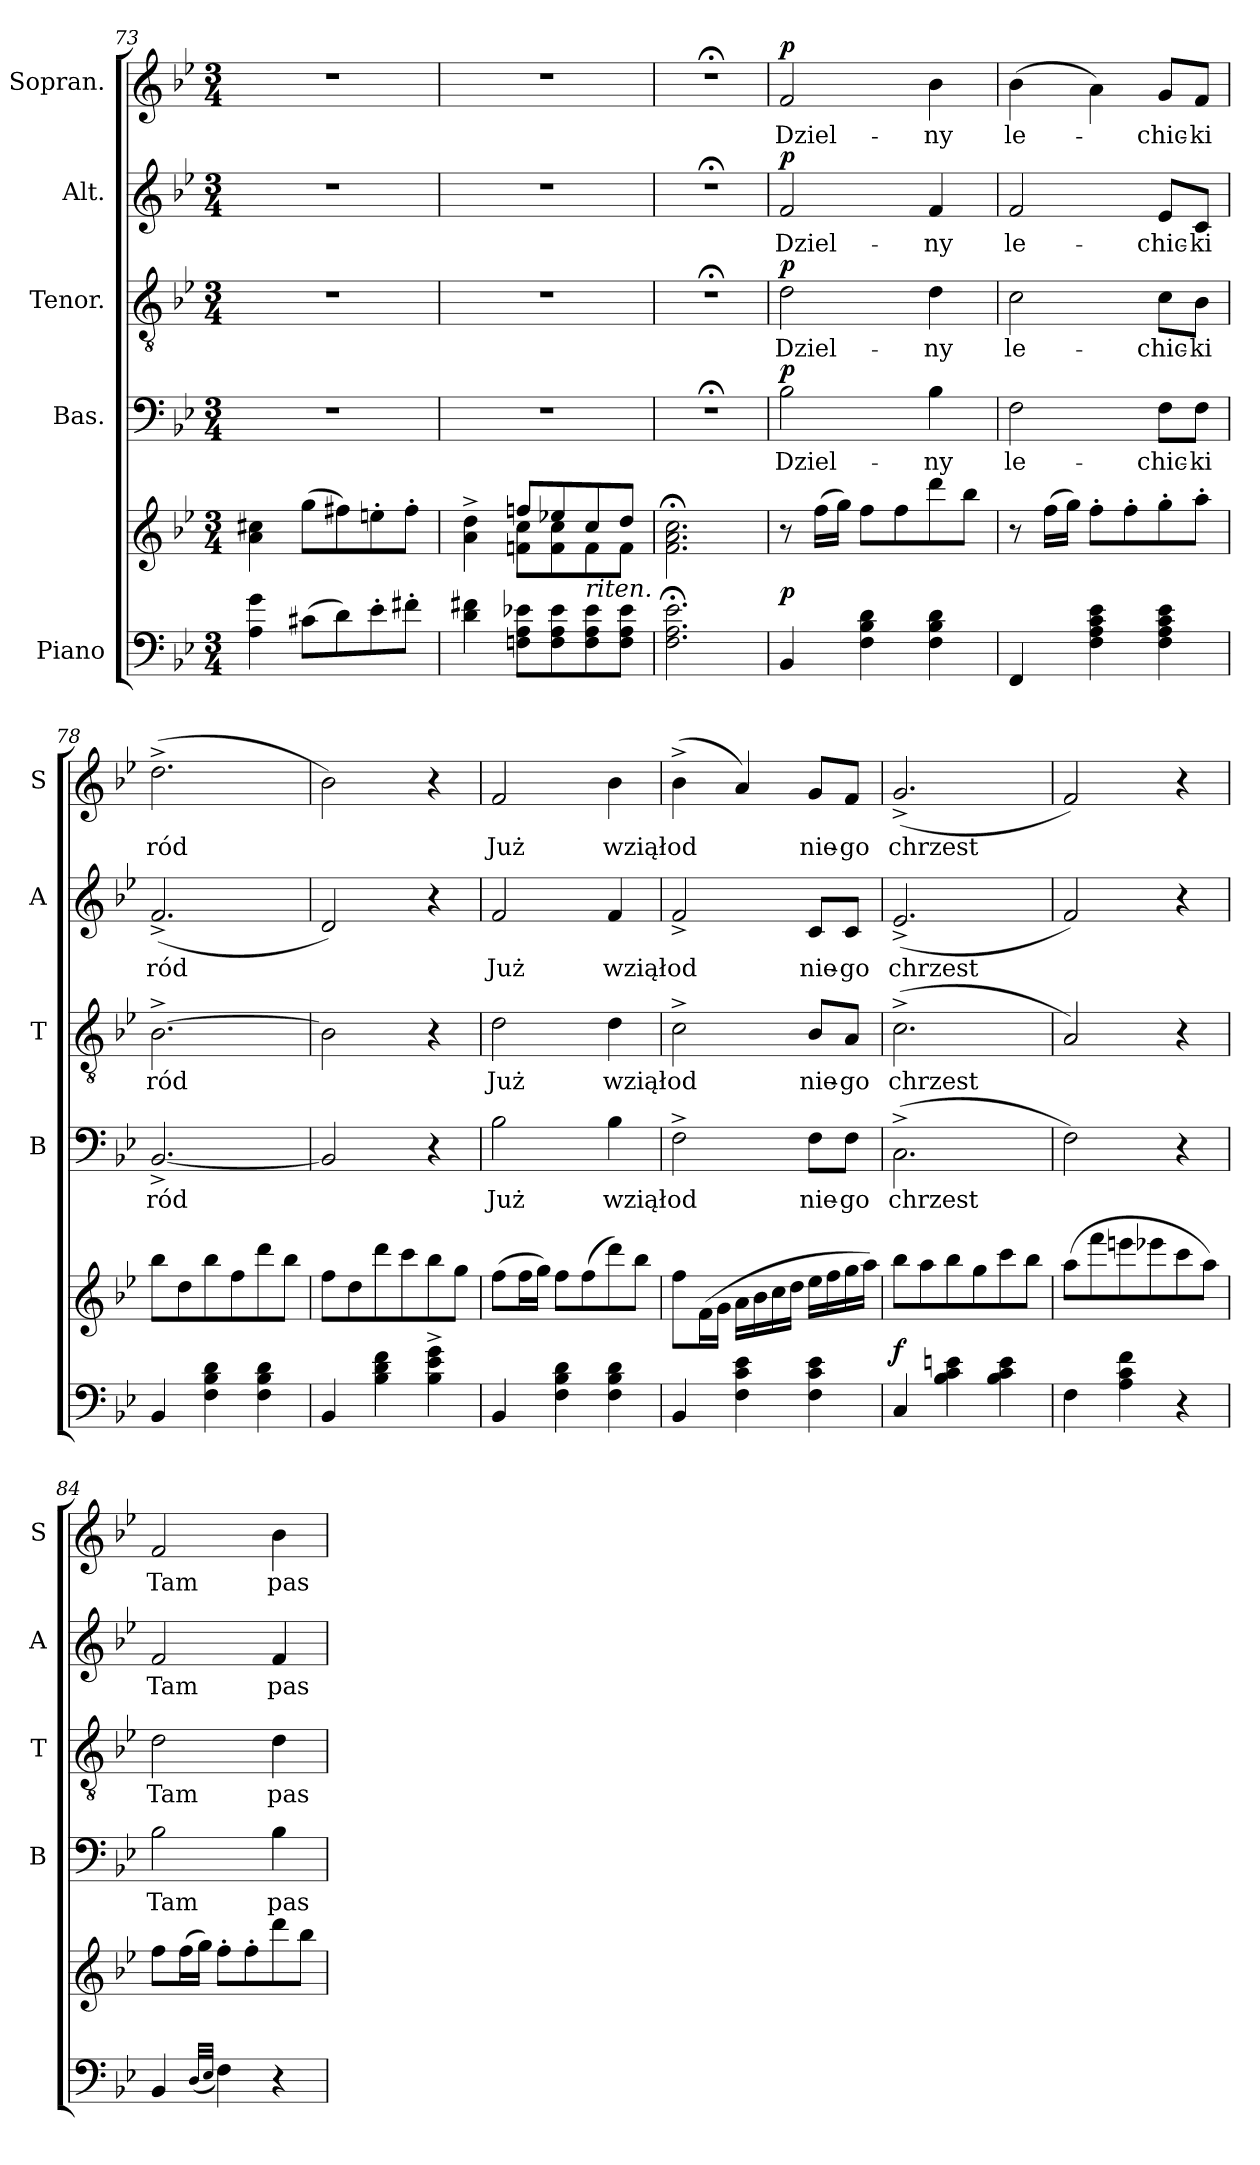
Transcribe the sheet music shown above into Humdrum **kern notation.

**kern	**kern	**dynam	**kern	**text	**dynam	**kern	**text	**dynam	**kern	**text	**dynam	**kern	**text	**dynam
*part5	*part5	*part5	*part4	*part4	*part4	*part3	*part3	*part3	*part2	*part2	*part2	*part1	*part1	*part1
*staff6	*staff5	*staff5/6	*staff4	*staff4	*staff4	*staff3	*staff3	*staff3	*staff2	*staff2	*staff2	*staff1	*staff1	*staff1
*I"Piano	*	*	*I"Bas.	*	*	*I"Tenor.	*	*	*I"Alt.	*	*	*I"Sopran.	*	*
*	*	*	*I'B	*	*	*I'T	*	*	*I'A	*	*	*I'S	*	*
*clefF4	*clefG2	*	*clefF4	*	*	*clefGv2	*	*	*clefG2	*	*	*clefG2	*	*
*k[b-e-]	*k[b-e-]	*	*k[b-e-]	*	*	*k[b-e-]	*	*	*k[b-e-]	*	*	*k[b-e-]	*	*
*B-:	*B-:	*	*B-:	*	*	*B-:	*	*	*B-:	*	*	*B-:	*	*
*M3/4	*M3/4	*	*M3/4	*	*	*M3/4	*	*	*M3/4	*	*	*M3/4	*	*
=73	=73	=73	=73	=73	=73	=73	=73	=73	=73	=73	=73	=73	=73	=73
4A\ 4g\	4a\ 4cc#X\	.	2.r	.	.	2.r	.	.	2.r	.	.	2.r	.	.
(8c#X\L	(8gg\L	.	.	.	.	.	.	.	.	.	.	.	.	.
8d\)	8ff#X\)	.	.	.	.	.	.	.	.	.	.	.	.	.
8e-'\	8een'\	.	.	.	.	.	.	.	.	.	.	.	.	.
8f#X'\J	8ff#'\J	.	.	.	.	.	.	.	.	.	.	.	.	.
=74	=74	=74	=74	=74	=74	=74	=74	=74	=74	=74	=74	=74	=74	=74
*	*^	*	*	*	*	*	*	*	*	*	*	*	*	*
4d\ 4f#X\	4a^\ 4dd^\	4ryy	.	2.r	.	.	2.r	.	.	2.r	.	.	2.r	.	.
8Fn\ 8A\ 8e-X\L	8ffn/L	8fn\ 8cc\L	.	.	.	.	.	.	.	.	.	.	.	.	.
8F\ 8A\ 8e-\	8ee-X/	8f\ 8cc\	.	.	.	.	.	.	.	.	.	.	.	.	.
!	!LO:TX:b:i:t=riten.	!	!	!	!	!	!	!	!	!	!	!	!	!	!
8F\ 8A\ 8e-\	8cc/	8f\	.	.	.	.	.	.	.	.	.	.	.	.	.
8F\ 8A\ 8e-\J	8dd/J	8f\J	.	.	.	.	.	.	.	.	.	.	.	.	.
*	*v	*v	*	*	*	*	*	*	*	*	*	*	*	*	*
=75	=75	=75	=75	=75	=75	=75	=75	=75	=75	=75	=75	=75	=75	=75
2.F;<\ 2.A;<\ 2.e-;<\	2.f;<\ 2.a;<\ 2.cc;<\	.	2.r;<	.	.	2.r;<	.	.	2.r;<	.	.	2.r;<	.	.
=76	=76	=76	=76	=76	=76	=76	=76	=76	=76	=76	=76	=76	=76	=76
!	!	!	!	!	!LO:DY:a	!	!	!LO:DY:a	!	!	!LO:DY:a	!	!	!LO:DY:a
4BB-/	8r	p	2B-\	Dziel-	p	2d\	Dziel-	p	2f/	Dziel-	p	2f/	Dziel-	p
.	(16ff\LL	.	.	.	.	.	.	.	.	.	.	.	.	.
.	16gg\JJ)	.	.	.	.	.	.	.	.	.	.	.	.	.
4F\ 4B-\ 4d\	8ff\L	.	.	.	.	.	.	.	.	.	.	.	.	.
.	8ff\	.	.	.	.	.	.	.	.	.	.	.	.	.
4F\ 4B-\ 4d\	8ddd\	.	4B-\	-ny	.	4d\	-ny	.	4f/	-ny	.	4b-\	-ny	.
.	8bb-\J	.	.	.	.	.	.	.	.	.	.	.	.	.
=77	=77	=77	=77	=77	=77	=77	=77	=77	=77	=77	=77	=77	=77	=77
4FF/	8r	.	2F\	le-	.	2c\	le-	.	2f/	le-	.	(4b-\	le-	.
.	(16ff\LL	.	.	.	.	.	.	.	.	.	.	.	.	.
.	16gg\JJ)	.	.	.	.	.	.	.	.	.	.	.	.	.
4F\ 4A\ 4c\ 4e-\	8ff'\L	.	.	.	.	.	.	.	.	.	.	4a\)	.	.
.	8ff'\	.	.	.	.	.	.	.	.	.	.	.	.	.
4F\ 4A\ 4c\ 4e-\	8gg'\	.	8F\L	-chic-	.	8c\L	-chic-	.	8e-/L	-chic-	.	8g/L	-chic-	.
.	8aa'\J	.	8F\J	-ki	.	8B-\J	-ki	.	8c/J	-ki	.	8f/J	-ki	.
=78	=78	=78	=78	=78	=78	=78	=78	=78	=78	=78	=78	=78	=78	=78
4BB-/	8bb-\L	.	[2.BB-^/	ród	.	[2.B-^\	ród	.	(2.f^/	ród	.	(2.dd^\	ród	.
.	8dd\	.	.	.	.	.	.	.	.	.	.	.	.	.
4F\ 4B-\ 4d\	8bb-\	.	.	.	.	.	.	.	.	.	.	.	.	.
.	8ff\	.	.	.	.	.	.	.	.	.	.	.	.	.
4F\ 4B-\ 4d\	8ddd\	.	.	.	.	.	.	.	.	.	.	.	.	.
.	8bb-\J	.	.	.	.	.	.	.	.	.	.	.	.	.
=79	=79	=79	=79	=79	=79	=79	=79	=79	=79	=79	=79	=79	=79	=79
4BB-/	8ff\L	.	2BB-/]	.	.	2B-\]	.	.	2d/)	.	.	2b-\)	.	.
.	8dd\	.	.	.	.	.	.	.	.	.	.	.	.	.
4B-\ 4d\ 4f\	8ddd\	.	.	.	.	.	.	.	.	.	.	.	.	.
.	8ccc\	.	.	.	.	.	.	.	.	.	.	.	.	.
4B-^\ 4e-^\ 4g^\	8bb-\	.	4r	.	.	4r	.	.	4r	.	.	4r	.	.
.	8gg\J	.	.	.	.	.	.	.	.	.	.	.	.	.
=80	=80	=80	=80	=80	=80	=80	=80	=80	=80	=80	=80	=80	=80	=80
4BB-/	(8ff\L	.	2B-\	Już	.	2d\	Już	.	2f/	Już	.	2f/	Już	.
.	16ff\L	.	.	.	.	.	.	.	.	.	.	.	.	.
.	16gg\JJ)	.	.	.	.	.	.	.	.	.	.	.	.	.
4F\ 4B-\ 4d\	8ff\L	.	.	.	.	.	.	.	.	.	.	.	.	.
.	(8ff\	.	.	.	.	.	.	.	.	.	.	.	.	.
4F\ 4B-\ 4d\	8ddd\)	.	4B-\	wziął	.	4d\	wziął	.	4f/	wziął	.	4b-\	wziął	.
.	8bb-\J	.	.	.	.	.	.	.	.	.	.	.	.	.
=81	=81	=81	=81	=81	=81	=81	=81	=81	=81	=81	=81	=81	=81	=81
4BB-/	8ff\L	.	2F^\	od	.	2c^\	od	.	2f^/	od	.	(4b-^\	od	.
.	(16f\L	.	.	.	.	.	.	.	.	.	.	.	.	.
.	16g\JJ	.	.	.	.	.	.	.	.	.	.	.	.	.
4F\ 4c\ 4e-\	16a\LL	.	.	.	.	.	.	.	.	.	.	4a/)	.	.
.	16b-\	.	.	.	.	.	.	.	.	.	.	.	.	.
.	16cc\	.	.	.	.	.	.	.	.	.	.	.	.	.
.	16dd\JJ	.	.	.	.	.	.	.	.	.	.	.	.	.
4F\ 4c\ 4e-\	16ee-\LL	.	8F\L	nie-	.	8B-/L	nie-	.	8c/L	nie-	.	8g/L	nie-	.
.	16ff\	.	.	.	.	.	.	.	.	.	.	.	.	.
.	16gg\	.	8F\J	-go	.	8A/J	-go	.	8c/J	-go	.	8f/J	-go	.
.	16aa\JJ)	.	.	.	.	.	.	.	.	.	.	.	.	.
=82	=82	=82	=82	=82	=82	=82	=82	=82	=82	=82	=82	=82	=82	=82
4C/	8bb-\L	f	(2.C^\	chrzest	.	(2.c^\	chrzest	.	(2.e-^/	chrzest	.	(2.g^/	chrzest	.
.	8aa\	.	.	.	.	.	.	.	.	.	.	.	.	.
4B-\ 4c\ 4en\	8bb-\	.	.	.	.	.	.	.	.	.	.	.	.	.
.	8gg\	.	.	.	.	.	.	.	.	.	.	.	.	.
4B-\ 4c\ 4e\	8ccc\	.	.	.	.	.	.	.	.	.	.	.	.	.
.	8bb-\J	.	.	.	.	.	.	.	.	.	.	.	.	.
=83	=83	=83	=83	=83	=83	=83	=83	=83	=83	=83	=83	=83	=83	=83
4F\	(8aa\L	.	2F\)	.	.	2A/)	.	.	2f/)	.	.	2f/)	.	.
.	8fff\	.	.	.	.	.	.	.	.	.	.	.	.	.
4A\ 4c\ 4f\	8eeen\	.	.	.	.	.	.	.	.	.	.	.	.	.
.	8eee-X\	.	.	.	.	.	.	.	.	.	.	.	.	.
4r	8ccc\	.	4r	.	.	4r	.	.	4r	.	.	4r	.	.
.	8aa\J)	.	.	.	.	.	.	.	.	.	.	.	.	.
=84	=84	=84	=84	=84	=84	=84	=84	=84	=84	=84	=84	=84	=84	=84
4BB-/	8ff\L	.	2B-\	Tam	.	2d\	Tam	.	2f/	Tam	.	2f/	Tam	.
.	(16ff\L	.	.	.	.	.	.	.	.	.	.	.	.	.
.	16gg\JJ)	.	.	.	.	.	.	.	.	.	.	.	.	.
(32qqD/LLL	.	.	.	.	.	.	.	.	.	.	.	.	.	.
32qqE-/JJJ	.	.	.	.	.	.	.	.	.	.	.	.	.	.
4F\)	8ff'\L	.	.	.	.	.	.	.	.	.	.	.	.	.
.	8ff'\	.	.	.	.	.	.	.	.	.	.	.	.	.
4r	8ddd\	.	4B-\	pas-	.	4d\	pas-	.	4f/	pas-	.	4b-\	pas-	.
.	8bb-\J	.	.	.	.	.	.	.	.	.	.	.	.	.
=	=	=	=	=	=	=	=	=	=	=	=	=	=	=
*-	*-	*-	*-	*-	*-	*-	*-	*-	*-	*-	*-	*-	*-	*-
